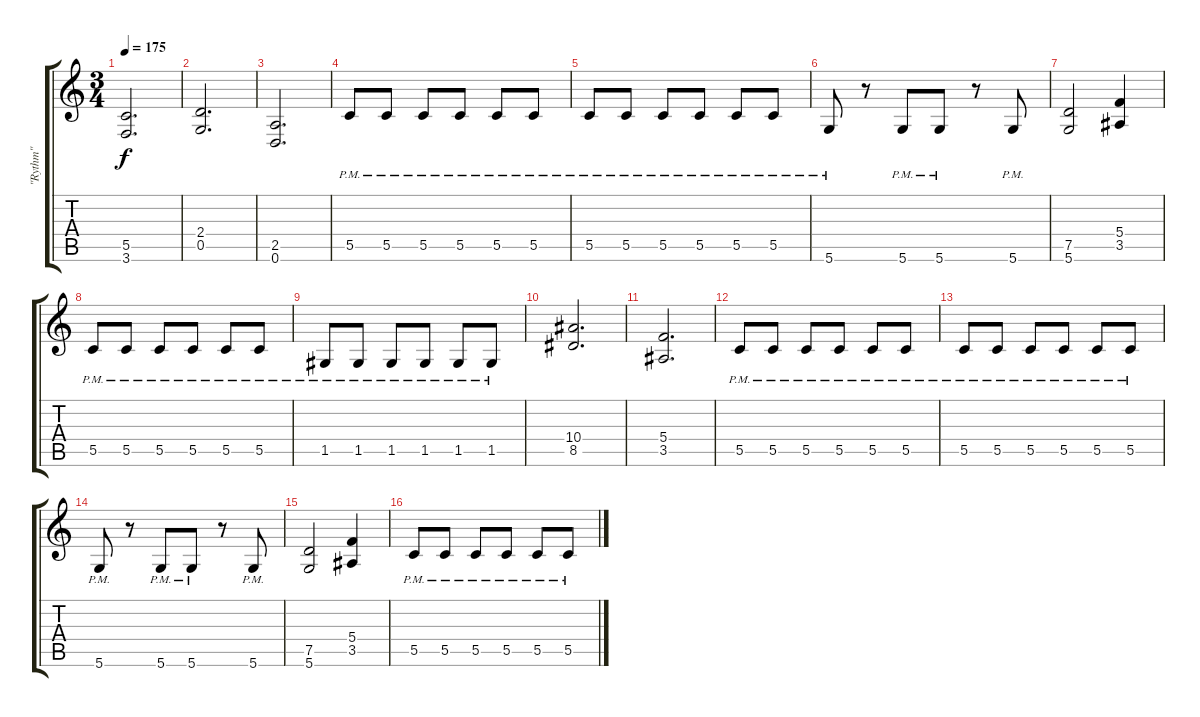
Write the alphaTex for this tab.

\track ("\"Rythm\"" "\"Rythm\"") {instrument distortionguitar}
\staff {score tabs}
\tuning (D4 A3 F3 C3 G2 D2) {hide}
\ts (3 4)
\tempo 175
\clef g2
\ks c
(5.5 3.6).2{d dy f} |
(2.4 0.5).2{d} |
(2.5 0.6).2{d} |
5.5{pm}.8 5.5{pm}.8 5.5{pm}.8 5.5{pm}.8 5.5{pm}.8 5.5{pm}.8 |
5.5{pm}.8 5.5{pm}.8 5.5{pm}.8 5.5{pm}.8 5.5{pm}.8 5.5{pm}.8 |
5.6{pm}.8 r.8 5.6{pm}.8 5.6{pm}.8 r.8 5.6{pm}.8 |
(7.5 5.6).2 (5.4 3.5).4 |
5.5{pm}.8 5.5{pm}.8 5.5{pm}.8 5.5{pm}.8 5.5{pm}.8 5.5{pm}.8 |
1.5{pm}.8 1.5{pm}.8 1.5{pm}.8 1.5{pm}.8 1.5{pm}.8 1.5{pm}.8 |
(10.4 8.5).2{d} |
(5.4 3.5).2{d} |
5.5{pm}.8 5.5{pm}.8 5.5{pm}.8 5.5{pm}.8 5.5{pm}.8 5.5{pm}.8 |
5.5{pm}.8 5.5{pm}.8 5.5{pm}.8 5.5{pm}.8 5.5{pm}.8 5.5{pm}.8 |
5.6{pm}.8 r.8 5.6{pm}.8 5.6{pm}.8 r.8 5.6{pm}.8 |
(7.5 5.6).2 (5.4 3.5).4 |
5.5{pm}.8 5.5{pm}.8 5.5{pm}.8 5.5{pm}.8 5.5{pm}.8 5.5{pm}.8
